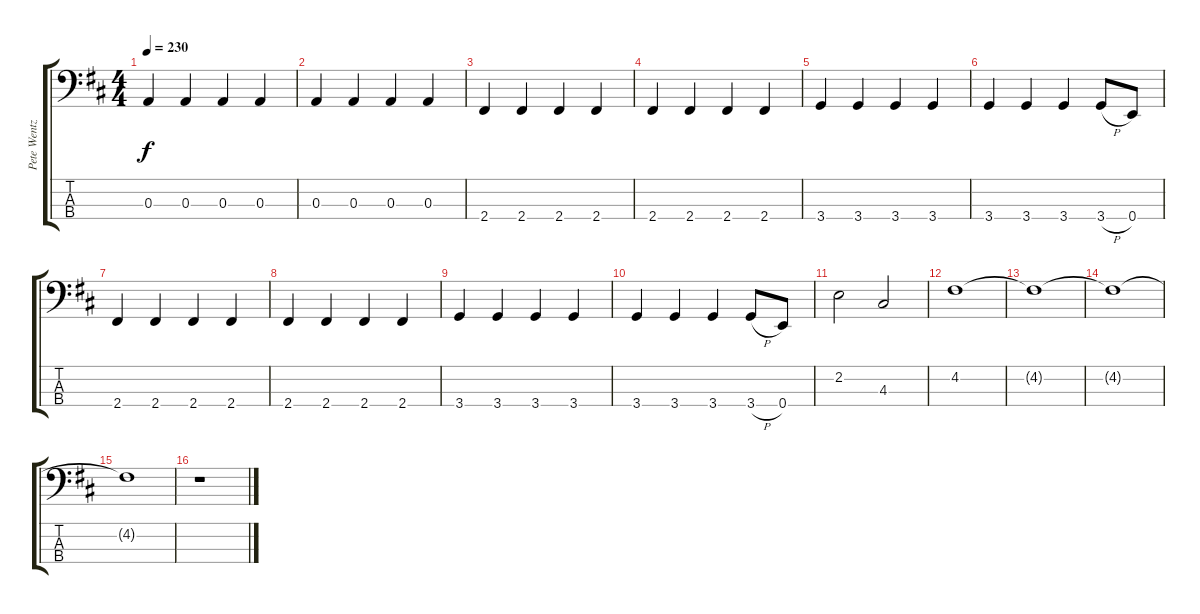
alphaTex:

\track ("Pete Wentz" "Pete Wentz") {instrument electricbasspick}
\staff {score tabs}
\tuning (G2 D2 A1 E1) {hide}
\ts (4 4)
\tempo 230
\clef f4
\ks d
0.3.4{dy f} 0.3.4 0.3.4 0.3.4 |
0.3.4 0.3.4 0.3.4 0.3.4 |
2.4.4 2.4.4 2.4.4 2.4.4 |
2.4.4 2.4.4 2.4.4 2.4.4 |
3.4.4 3.4.4 3.4.4 3.4.4 |
3.4.4 3.4.4 3.4.4 3.4{h}.8 0.4.8 |
2.4.4 2.4.4 2.4.4 2.4.4 |
2.4.4 2.4.4 2.4.4 2.4.4 |
3.4.4 3.4.4 3.4.4 3.4.4 |
3.4.4 3.4.4 3.4.4 3.4{h}.8 0.4.8 |
2.2.2 4.3.2 |
4.2.1 |
4.2{t}.1 |
4.2{t}.1 |
4.2{t}.1 |
r.1
